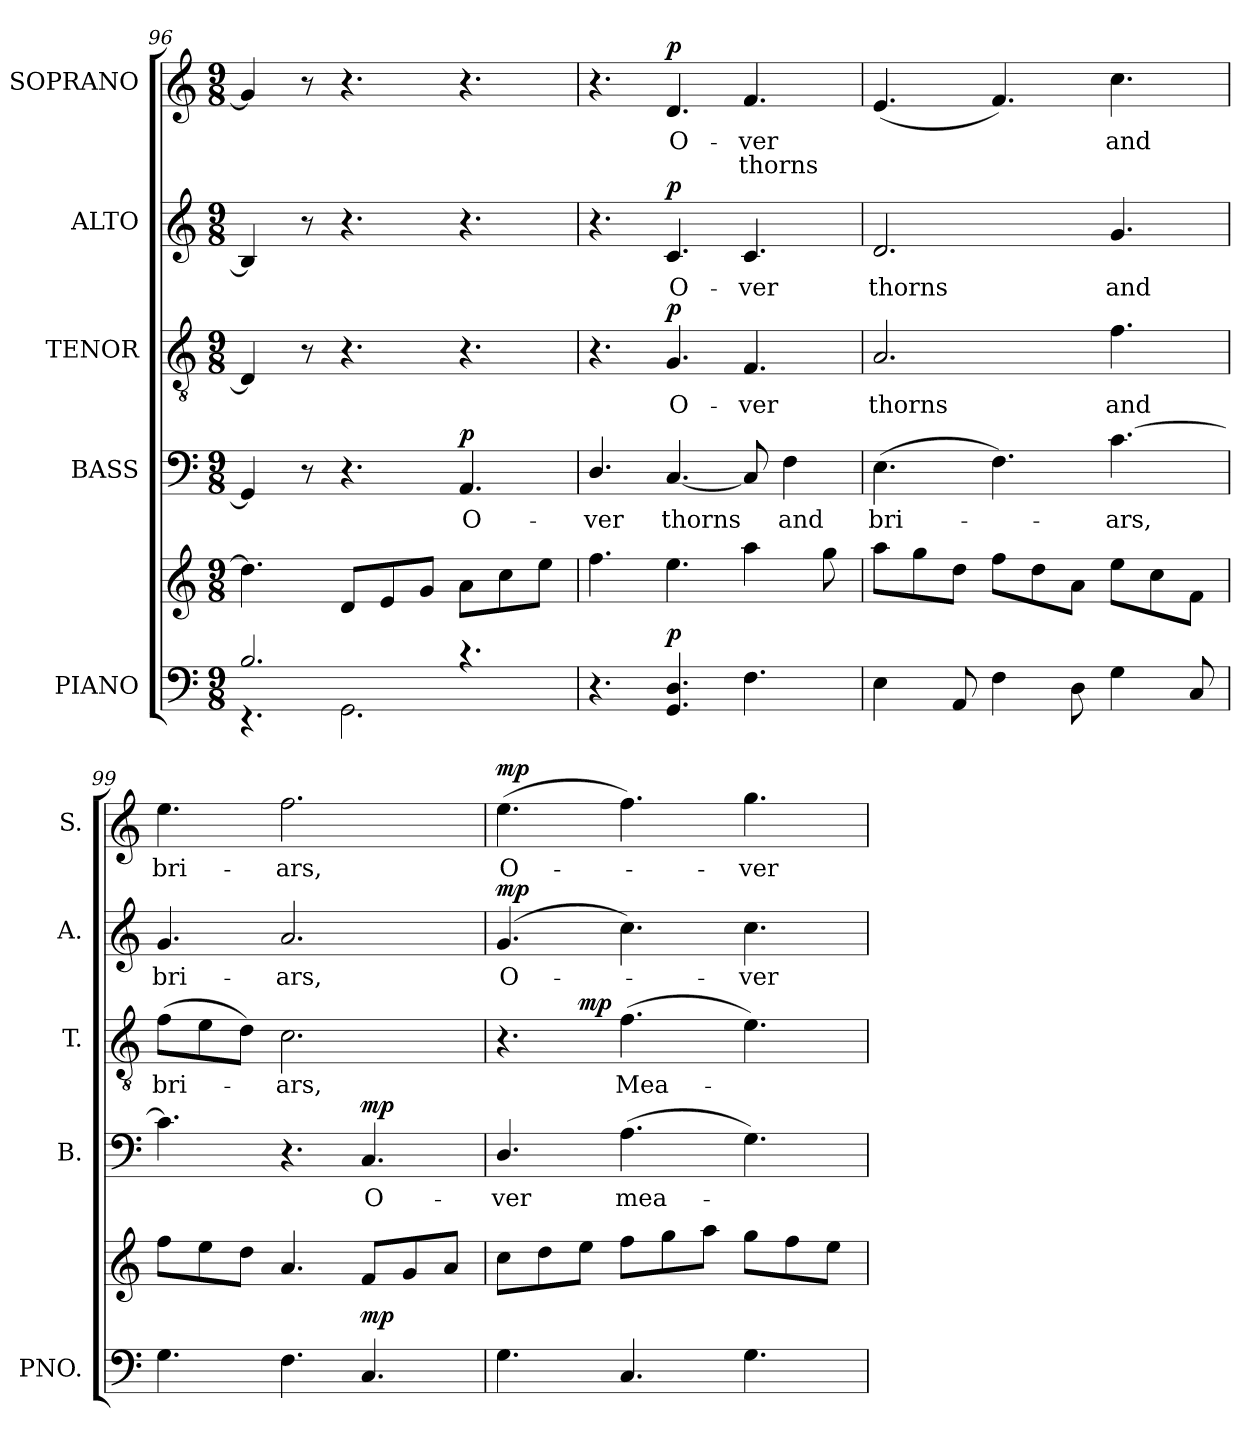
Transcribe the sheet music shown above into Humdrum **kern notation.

**kern	**kern	**dynam	**kern	**text	**dynam	**kern	**text	**dynam	**kern	**text	**dynam	**kern	**text	**text	**dynam
*part5	*part5	*part5	*part4	*part4	*part4	*part3	*part3	*part3	*part2	*part2	*part2	*part1	*part1	*part1	*part1
*staff6	*staff5	*staff5/6	*staff4	*staff4	*staff4	*staff3	*staff3	*staff3	*staff2	*staff2	*staff2	*staff1	*staff1	*staff1	*staff1
*I"PIANO	*	*	*I"BASS	*	*	*I"TENOR	*	*	*I"ALTO	*	*	*I"SOPRANO	*	*	*
*I'PNO.	*	*	*I'B.	*	*	*I'T.	*	*	*I'A.	*	*	*I'S.	*	*	*
*clefF4	*clefG2	*	*clefF4	*	*	*clefGv2	*	*	*clefG2	*	*	*clefG2	*	*	*
*	*	*	*	*	*	*ITrd7c12	*	*	*	*	*	*	*	*	*
*k[]	*k[]	*	*k[]	*	*	*k[]	*	*	*k[]	*	*	*k[]	*	*	*
*C:	*C:	*	*C:	*	*	*C:	*	*	*C:	*	*	*C:	*	*	*
*M9/8	*M9/8	*	*M9/8	*	*	*M9/8	*	*	*M9/8	*	*	*M9/8	*	*	*
=96	=96	=96	=96	=96	=96	=96	=96	=96	=96	=96	=96	=96	=96	=96	=96
*^	*	*	*	*	*	*	*	*	*	*	*	*	*	*	*
2.Bi/	4.r	4.ddi\]	.	4GGi/]	.	.	4DDi/]	.	.	4Bi/]	.	.	4gi/]	.	.	.
.	.	.	.	8r	.	.	8r	.	.	8r	.	.	8r	.	.	.
.	2.GGi\	8di/L	.	4.r	.	.	4.r	.	.	4.r	.	.	4.r	.	.	.
.	.	8ei/	.	.	.	.	.	.	.	.	.	.	.	.	.	.
.	.	8gi/J	.	.	.	.	.	.	.	.	.	.	.	.	.	.
!	!	!	!	!	!LO:LY:b:color=#000000	!	!	!	!	!	!	!	!	!	!	!
4.r	.	8ai\L	.	4.AAi/	O-	p	4.r	.	.	4.r	.	.	4.r	.	.	.
.	.	8cci\	.	.	.	.	.	.	.	.	.	.	.	.	.	.
.	.	8eei\J	.	.	.	.	.	.	.	.	.	.	.	.	.	.
*v	*v	*	*	*	*	*	*	*	*	*	*	*	*	*	*	*
=97	=97	=97	=97	=97	=97	=97	=97	=97	=97	=97	=97	=97	=97	=97	=97
!	!	!	!	!LO:LY:b:color=#000000	!	!	!	!	!	!	!	!	!	!	!
4.r	4.ffi\	.	4.Di/	-ver	.	4.r	.	.	4.r	.	.	4.r	.	.	.
!	!	!	!	!LO:LY:b:color=#000000	!	!	!	!	!	!	!	!	!	!	!
!	!	!	!	!	!	!	!LO:LY:b:color=#000000	!	!	!	!	!	!	!	!
!	!	!	!	!	!	!	!	!	!	!LO:LY:b:color=#000000	!	!	!	!	!
!	!	!	!	!	!	!	!	!	!	!	!	!	!LO:LY:b:color=#000000	!	!
4.GGi/ 4.Di	4.eei\	p	[4.Ci/	thorns	.	4.GGi/	O-	p	4.ci/	O-	p	4.di/	O-	.	p
!	!	!	!	!	!	!	!LO:LY:b:color=#000000	!	!	!	!	!	!	!	!
!	!	!	!	!	!	!	!	!	!	!LO:LY:b:color=#000000	!	!	!	!	!
!	!	!	!	!	!	!	!	!	!	!	!	!	!LO:LY:b:color=#000000	!LO:LY:b:color=#000000	!
4.Fi\	4aai\	.	8Ci/]	.	.	4.FFi/	-ver	.	4.ci/	-ver	.	4.fi/	-ver	thorns	.
!	!	!	!	!LO:LY:b:color=#000000	!	!	!	!	!	!	!	!	!	!	!
.	.	.	4Fi\	and	.	.	.	.	.	.	.	.	.	.	.
.	8ggi\	.	.	.	.	.	.	.	.	.	.	.	.	.	.
=98	=98	=98	=98	=98	=98	=98	=98	=98	=98	=98	=98	=98	=98	=98	=98
!	!	!	!	!LO:LY:b:color=#000000	!	!	!	!	!	!	!	!	!	!	!
!	!	!	!	!	!	!	!LO:LY:b:color=#000000	!	!	!	!	!	!	!	!
!	!	!	!	!	!	!	!	!	!	!LO:LY:b:color=#000000	!	!	!	!	!
4Ei\	8aai\L	.	(4.Ei\	bri-	.	2.AAi/	thorns	.	2.di/	thorns	.	(4.ei/	.	.	.
.	8ggi\	.	.	.	.	.	.	.	.	.	.	.	.	.	.
8AAi/	8ddi\J	.	.	.	.	.	.	.	.	.	.	.	.	.	.
4Fi\	8ffi\L	.	4.Fi\)	.	.	.	.	.	.	.	.	4.fi/)	.	.	.
.	8ddi\	.	.	.	.	.	.	.	.	.	.	.	.	.	.
8Di\	8ai\J	.	.	.	.	.	.	.	.	.	.	.	.	.	.
!	!	!	!	!LO:LY:b:color=#000000	!	!	!	!	!	!	!	!	!	!	!
!	!	!	!	!	!	!	!LO:LY:b:color=#000000	!	!	!	!	!	!	!	!
!	!	!	!	!	!	!	!	!	!	!LO:LY:b:color=#000000	!	!	!	!	!
!	!	!	!	!	!	!	!	!	!	!	!	!	!LO:LY:b:color=#000000	!	!
4Gi\	8eei\L	.	[4.ci\	-ars,	.	4.Fi\	and	.	4.gi/	and	.	4.cci\	and	.	.
.	8cci\	.	.	.	.	.	.	.	.	.	.	.	.	.	.
8Ci/	8fi\J	.	.	.	.	.	.	.	.	.	.	.	.	.	.
!!LO:LB:g=z
=99	=99	=99	=99	=99	=99	=99	=99	=99	=99	=99	=99	=99	=99	=99	=99
!	!	!	!	!	!	!	!LO:LY:b:color=#000000	!	!	!	!	!	!	!	!
!	!	!	!	!	!	!	!	!	!	!LO:LY:b:color=#000000	!	!	!	!	!
!	!	!	!	!	!	!	!	!	!	!	!	!	!LO:LY:b:color=#000000	!	!
4.Gi\	8ffi\L	.	4.ci\]	.	.	(8Fi\L	bri-	.	4.gi/	bri-	.	4.eei\	bri-	.	.
.	8eei\	.	.	.	.	8Ei\	.	.	.	.	.	.	.	.	.
.	8ddi\J	.	.	.	.	8Di\J)	.	.	.	.	.	.	.	.	.
!	!	!	!	!	!	!	!LO:LY:b:color=#000000	!	!	!	!	!	!	!	!
!	!	!	!	!	!	!	!	!	!	!LO:LY:b:color=#000000	!	!	!	!	!
!	!	!	!	!	!	!	!	!	!	!	!	!	!LO:LY:b:color=#000000	!	!
4.Fi\	4.ai/	.	4.r	.	.	2.Ci\	-ars,	.	2.ai/	-ars,	.	2.ffi\	-ars,	.	.
!	!	!	!	!LO:LY:b:color=#000000	!	!	!	!	!	!	!	!	!	!	!
4.Ci/	8fi/L	mp	4.Ci/	O-	mp	.	.	.	.	.	.	.	.	.	.
.	8gi/	.	.	.	.	.	.	.	.	.	.	.	.	.	.
.	8ai/J	.	.	.	.	.	.	.	.	.	.	.	.	.	.
=100	=100	=100	=100	=100	=100	=100	=100	=100	=100	=100	=100	=100	=100	=100	=100
!	!	!	!	!LO:LY:b:color=#000000	!	!	!	!	!	!	!	!	!	!	!
!	!	!	!	!	!	!	!	!	!	!LO:LY:b:color=#000000	!	!	!	!	!
!	!	!	!	!	!	!	!	!	!	!	!	!	!LO:LY:b:color=#000000	!	!
*	*	*	*	*	*	*^	*	*	*	*	*	*	*	*	*
4.Gi\	8cci\L	.	4.Di/	-ver	.	4.r	4ryy	.	.	(4.gi/	O-	mp	(4.eei\	O-	.	mp
.	8ddi\	.	.	.	.	.	.	.	.	.	.	.	.	.	.	.
.	8eei\J	.	.	.	.	.	2..ryy	.	mp	.	.	.	.	.	.	.
!	!	!	!	!LO:LY:b:color=#000000	!	!	!	!	!	!	!	!	!	!	!	!
!	!	!	!	!	!	!	!	!LO:LY:b:color=#000000	!	!	!	!	!	!	!	!
4.Ci/	8ffi\L	.	(4.Ai\	mea-	.	(4.Fi\	.	Mea-	.	4.cci\)	.	.	4.ffi\)	.	.	.
.	8ggi\	.	.	.	.	.	.	.	.	.	.	.	.	.	.	.
.	8aai\J	.	.	.	.	.	.	.	.	.	.	.	.	.	.	.
!	!	!	!	!	!	!	!	!	!	!	!LO:LY:b:color=#000000	!	!	!	!	!
!	!	!	!	!	!	!	!	!	!	!	!	!	!	!LO:LY:b:color=#000000	!	!
4.Gi\	8ggi\L	.	4.Gi\)	.	.	4.Ei\)	.	.	.	4.cci\	-ver	.	4.ggi\	-ver	.	.
.	8ffi\	.	.	.	.	.	.	.	.	.	.	.	.	.	.	.
.	8eei\J	.	.	.	.	.	.	.	.	.	.	.	.	.	.	.
*	*	*	*	*	*	*v	*v	*	*	*	*	*	*	*	*	*
=	=	=	=	=	=	=	=	=	=	=	=	=	=	=	=
*-	*-	*-	*-	*-	*-	*-	*-	*-	*-	*-	*-	*-	*-	*-	*-
